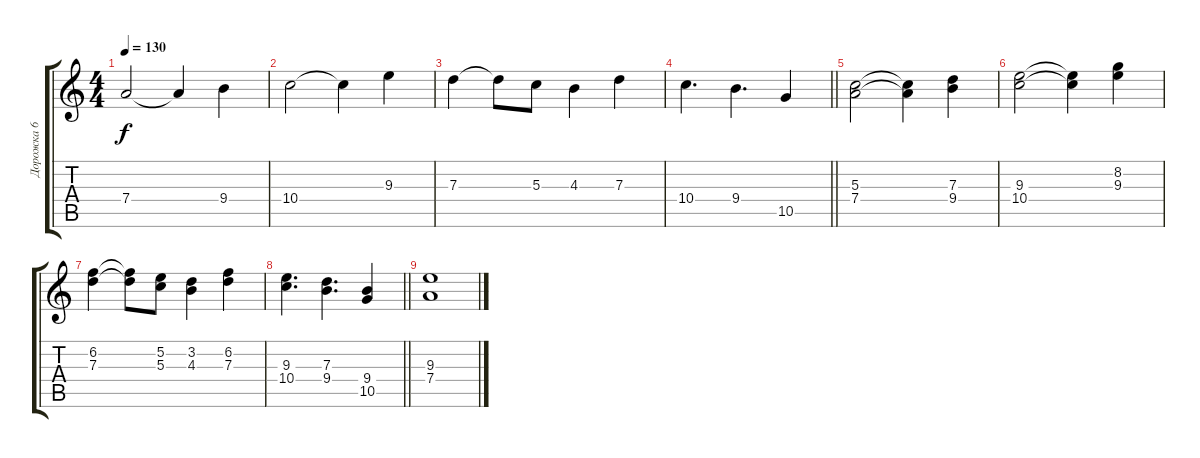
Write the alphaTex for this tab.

\track ("Дорожка 6" "Дорожка 6") {instrument distortionguitar}
\staff {score tabs}
\tuning (E4 B3 G3 D3 A2 E2) {hide}
\ts (4 4)
\tempo 130
\clef g2
\ks c
7.4.2{dy f} 7.4{t}.4 9.4.4 |
10.4.2 10.4{t}.4 9.3.4 |
7.3.4 7.3{t}.8 5.3.8 4.3.4 7.3.4 |
\barLineRight lightlight
10.4.4{d} 9.4.4{d} 10.5.4 |
(5.3 7.4).2 (5.3{t} 7.4{t}).4 (7.3 9.4).4 |
(9.3 10.4).2 (9.3{t} 10.4{t}).4 (8.2 9.3).4 |
(6.2 7.3).4 (6.2{t} 7.3{t}).8 (5.2 5.3).8 (3.2 4.3).4 (6.2 7.3).4 |
\barLineRight lightlight
(9.3 10.4).4{d} (7.3 9.4).4{d} (9.4 10.5).4 |
(9.3 7.4).1
